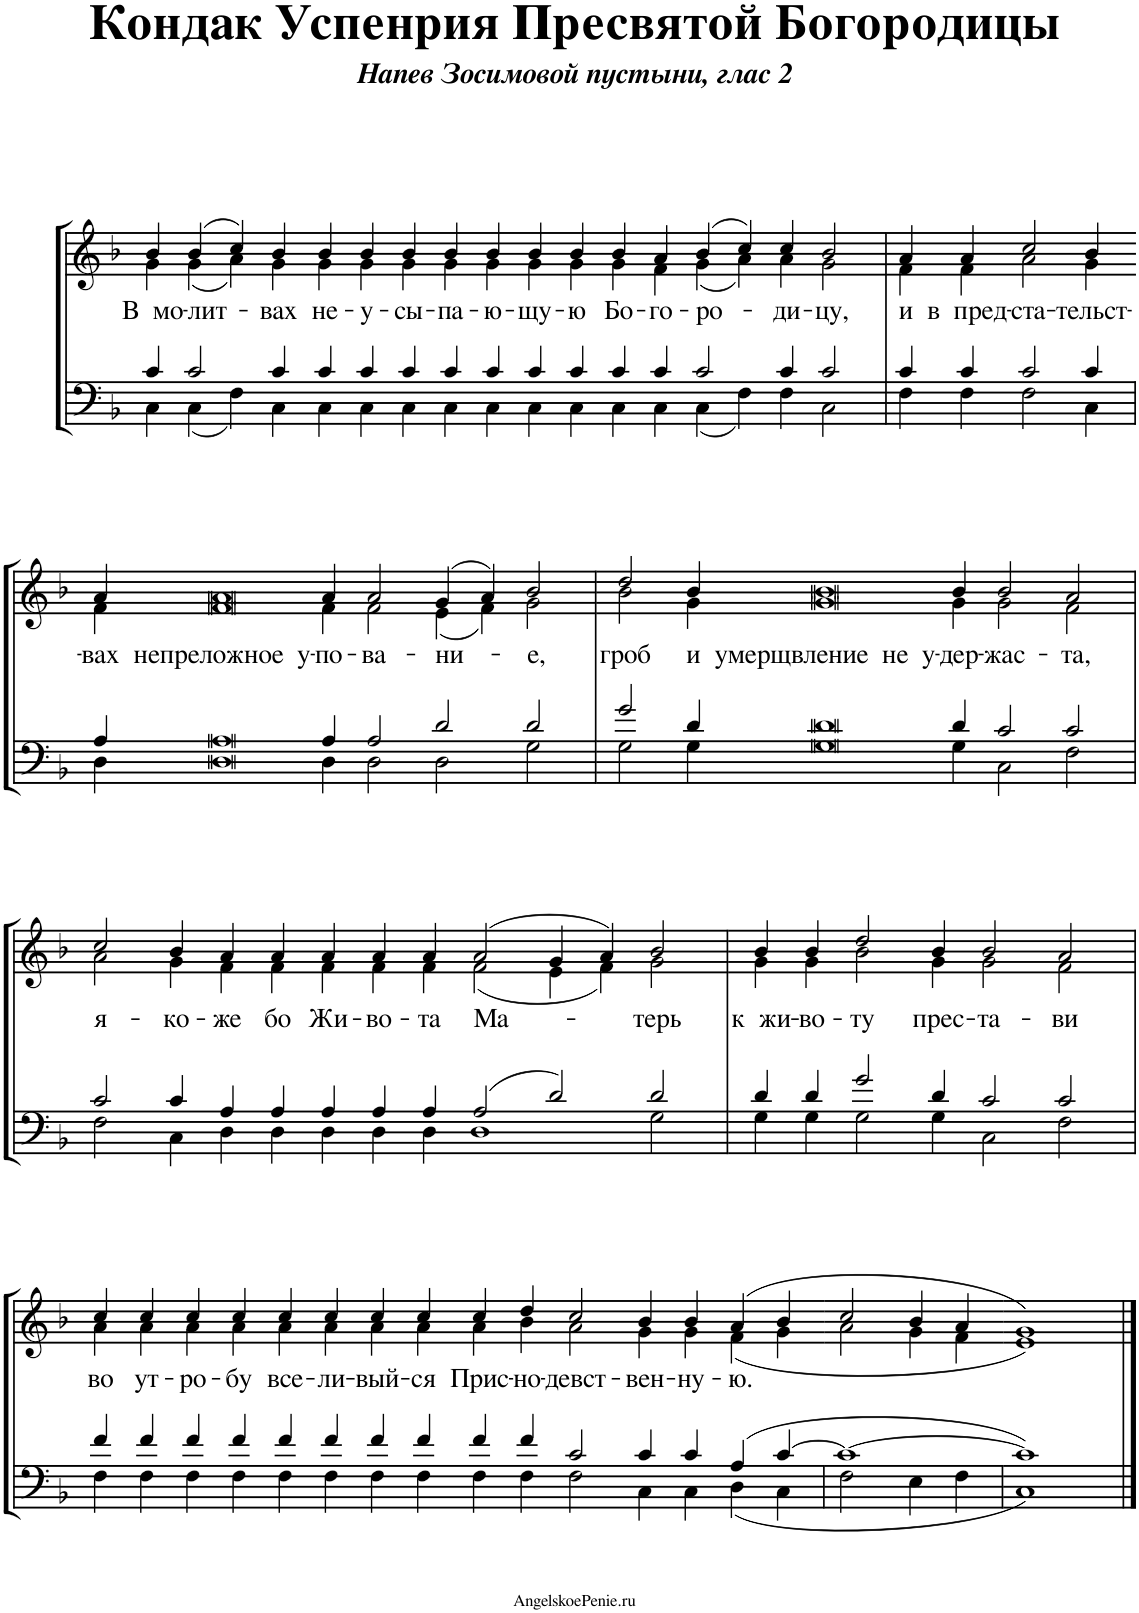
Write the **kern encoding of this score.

**kern	**kern	**text
*part1	*part1	*part1
*staff2	*staff1	*staff1
*I"Piano	*	*
*I'Pno.	*	*
*clefF4	*clefG2	*
*k[b-]	*k[b-]	*
*M63/4	*M63/4	*
=1	=1	=1
*^	*^	*
!	!	!	!	!LO:LY:b
4c/	4C\	4b-/	4g\	В мо-
!	!	!	!	!LO:LY:b
2c/	4C\	(4b-/	(4g\	-лит-
.	4F\	4cc/)	4a\)	.
!	!	!	!	!LO:LY:b
4c/	4C\	4b-/	4g\	-вах
!	!	!	!	!LO:LY:b
4c/	4C\	4b-/	4g\	не-
!	!	!	!	!LO:LY:b
4c/	4C\	4b-/	4g\	-у-
!	!	!	!	!LO:LY:b
4c/	4C\	4b-/	4g\	-сы-
!	!	!	!	!LO:LY:b
4c/	4C\	4b-/	4g\	-па-
!	!	!	!	!LO:LY:b
4c/	4C\	4b-/	4g\	-ю-
!	!	!	!	!LO:LY:b
4c/	4C\	4b-/	4g\	-щу-
!	!	!	!	!LO:LY:b
4c/	4C\	4b-/	4g\	-ю
!	!	!	!	!LO:LY:b
4c/	4C\	4b-/	4g\	Бо-
!	!	!	!	!LO:LY:b
4c/	4C\	4a/	4f\	-го-
!	!	!	!	!LO:LY:b
2c/	4C\	(4b-/	(4g\	-ро-
.	4F\	4cc/)	4a\)	.
!	!	!	!	!LO:LY:b
4c/	4F\	4cc/	4a\	-ди-
!	!	!	!	!LO:LY:b
2c/	2C\	2b-/	2g\	-цу,
=2	=2	=2	=2	=2
!	!	!	!	!LO:LY:b
4c/	4F\	4a/	4f\	и
!	!	!	!	!LO:LY:b
4c/	4F\	4a/	4f\	в пред-
!	!	!	!	!LO:LY:b
2c/	2F\	2cc/	2a\	-ста-
!	!	!	!	!LO:LY:b
4c/	4C\	4b-/	4g\	-тельст-
!!LO:LB:g=z	!!
=3-	=3-	=3-	=3-	=3-
!	!	!	!	!LO:LY:b
4A/	4D\	4a/	4f\	-вах
!	!	!	!	!LO:LY:b
4A	4D	4a	4f	непреложное у-
!	!	!	!	!LO:LY:b
4A/	4D\	4a/	4f\	-по-
!	!	!	!	!LO:LY:b
2A/	2D\	2a/	2f\	-ва-
!	!	!	!	!LO:LY:b
2d/	2D\	(4g/	(4e\	-ни-
.	.	4a/)	4f\)	.
!	!	!	!	!LO:LY:b
2d/	2G\	2b-/	2g\	-е,
=4	=4	=4	=4	=4
!	!	!	!	!LO:LY:b
2g/	2G\	2dd/	2b-\	гроб
!	!	!	!	!LO:LY:b
4d/	4G\	4b-/	4g\	и
!	!	!	!	!LO:LY:b
4d	4G	4b-	4g	умерщвление не у-
!	!	!	!	!LO:LY:b
4d/	4G\	4b-/	4g\	-дер-
!	!	!	!	!LO:LY:b
2c/	2C\	2b-/	2g\	-жас-
!	!	!	!	!LO:LY:b
2c/	2F\	2a/	2f\	-та,
!!LO:LB:g=z	!!
=5	=5	=5	=5	=5
!	!	!	!	!LO:LY:b
2c/	2F\	2cc/	2a\	я-
!	!	!	!	!LO:LY:b
4c/	4C\	4b-/	4g\	-ко-
!	!	!	!	!LO:LY:b
4A/	4D\	4a/	4f\	-же
!	!	!	!	!LO:LY:b
4A/	4D\	4a/	4f\	бо
!	!	!	!	!LO:LY:b
4A/	4D\	4a/	4f\	Жи-
!	!	!	!	!LO:LY:b
4A/	4D\	4a/	4f\	-во-
!	!	!	!	!LO:LY:b
4A/	4D\	4a/	4f\	-та
!	!	!	!	!LO:LY:b
2A/	1D	(2a/	(2f\	Ма-
2d/	.	4g/	4e\	.
.	.	4a/)	4f\)	.
!	!	!	!	!LO:LY:b
2d/	2G\	2b-/	2g\	-терь
=6	=6	=6	=6	=6
!	!	!	!	!LO:LY:b
4d/	4G\	4b-/	4g\	к жи-
!	!	!	!	!LO:LY:b
4d/	4G\	4b-/	4g\	-во-
!	!	!	!	!LO:LY:b
2g/	2G\	2dd/	2b-\	-ту
!	!	!	!	!LO:LY:b
4d/	4G\	4b-/	4g\	прес-
!	!	!	!	!LO:LY:b
2c/	2C\	2b-/	2g\	-та-
!	!	!	!	!LO:LY:b
2c/	2F\	2a/	2f\	-ви
!!LO:LB:g=z	!!
=7	=7	=7	=7	=7
!	!	!	!	!LO:LY:b
4f/	4F\	4cc/	4a\	во
!	!	!	!	!LO:LY:b
4f/	4F\	4cc/	4a\	ут-
!	!	!	!	!LO:LY:b
4f/	4F\	4cc/	4a\	-ро-
!	!	!	!	!LO:LY:b
4f/	4F\	4cc/	4a\	-бу
!	!	!	!	!LO:LY:b
4f/	4F\	4cc/	4a\	все-
!	!	!	!	!LO:LY:b
4f/	4F\	4cc/	4a\	-ли-
!	!	!	!	!LO:LY:b
4f/	4F\	4cc/	4a\	-вый-
!	!	!	!	!LO:LY:b
4f/	4F\	4cc/	4a\	-ся
!	!	!	!	!LO:LY:b
4f/	4F\	4cc/	4a\	Прис-
!	!	!	!	!LO:LY:b
4f/	4F\	4dd/	4b-\	-но-
!	!	!	!	!LO:LY:b
2c/	2F\	2cc/	2a\	-девст-
!	!	!	!	!LO:LY:b
4c/	4C\	4b-/	4g\	-вен-
!	!	!	!	!LO:LY:b
4c/	4C\	4b-/	4g\	-ну-
!	!	!	!	!LO:LY:b
4A/	4D\	(4a/	(4f\	-ю.
[4c/	4C\	4b-/	4g\	.
=8-	=8-	=8-	=8-	=8-
1c_	2F\	2cc/	2a\	.
.	4E\	4b-/	4g\	.
.	4F\	4a/	4f\	.
=9-	=9-	=9-	=9-	=9-
1c]	1C	1g)	1e)	.
*v	*v	*	*	*
*	*v	*v	*
==	==	==
*-	*-	*-
